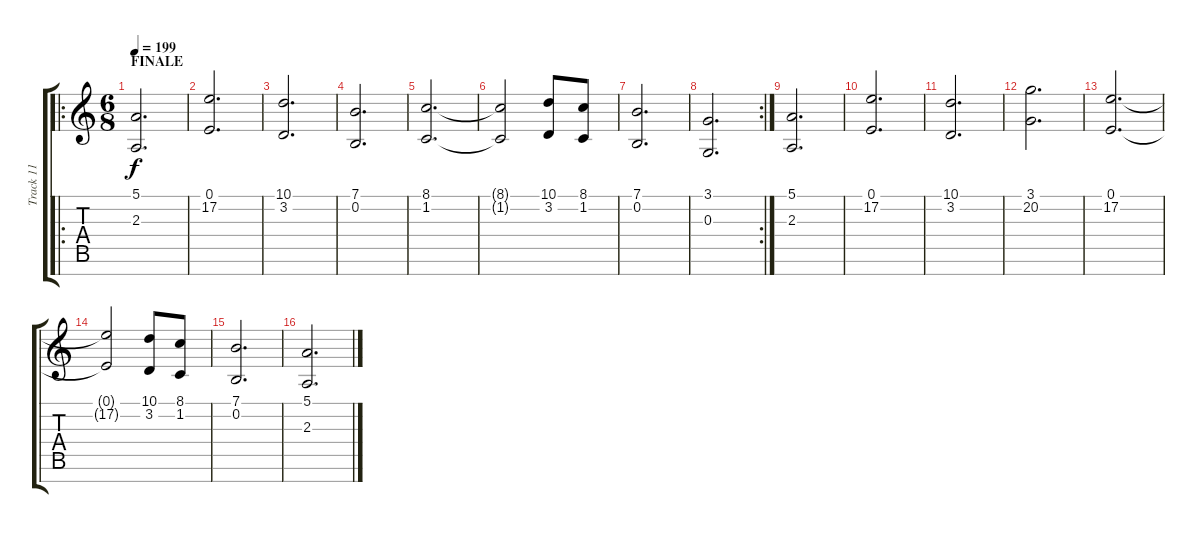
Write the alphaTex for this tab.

\track ("Track 11" "Track 11") {instrument acousticgrandpiano}
\staff {score tabs}
\tuning (E4 B3 G3 D3 A2 E2 B1) {hide}
\ro
\ts (6 8)
\section ("" "FINALE")
\tempo 199
\clef g2
\ks c
(5.1 2.3).2{d dy f} |
(0.1 17.2).2{d} |
(10.1 3.2).2{d} |
(7.1 0.2).2{d} |
(8.1 1.2).2{d} |
(8.1{t} 1.2{t}).2 (10.1 3.2).8 (8.1 1.2).8 |
(7.1 0.2).2{d} |
\rc 2
(3.1 0.3).2{d} |
(5.1 2.3).2{d} |
(0.1 17.2).2{d} |
(10.1 3.2).2{d} |
(3.1 20.2).2{d} |
(0.1 17.2).2{d} |
(0.1{t} 17.2{t}).2 (10.1 3.2).8 (8.1 1.2).8 |
(7.1 0.2).2{d} |
(5.1 2.3).2{d}
